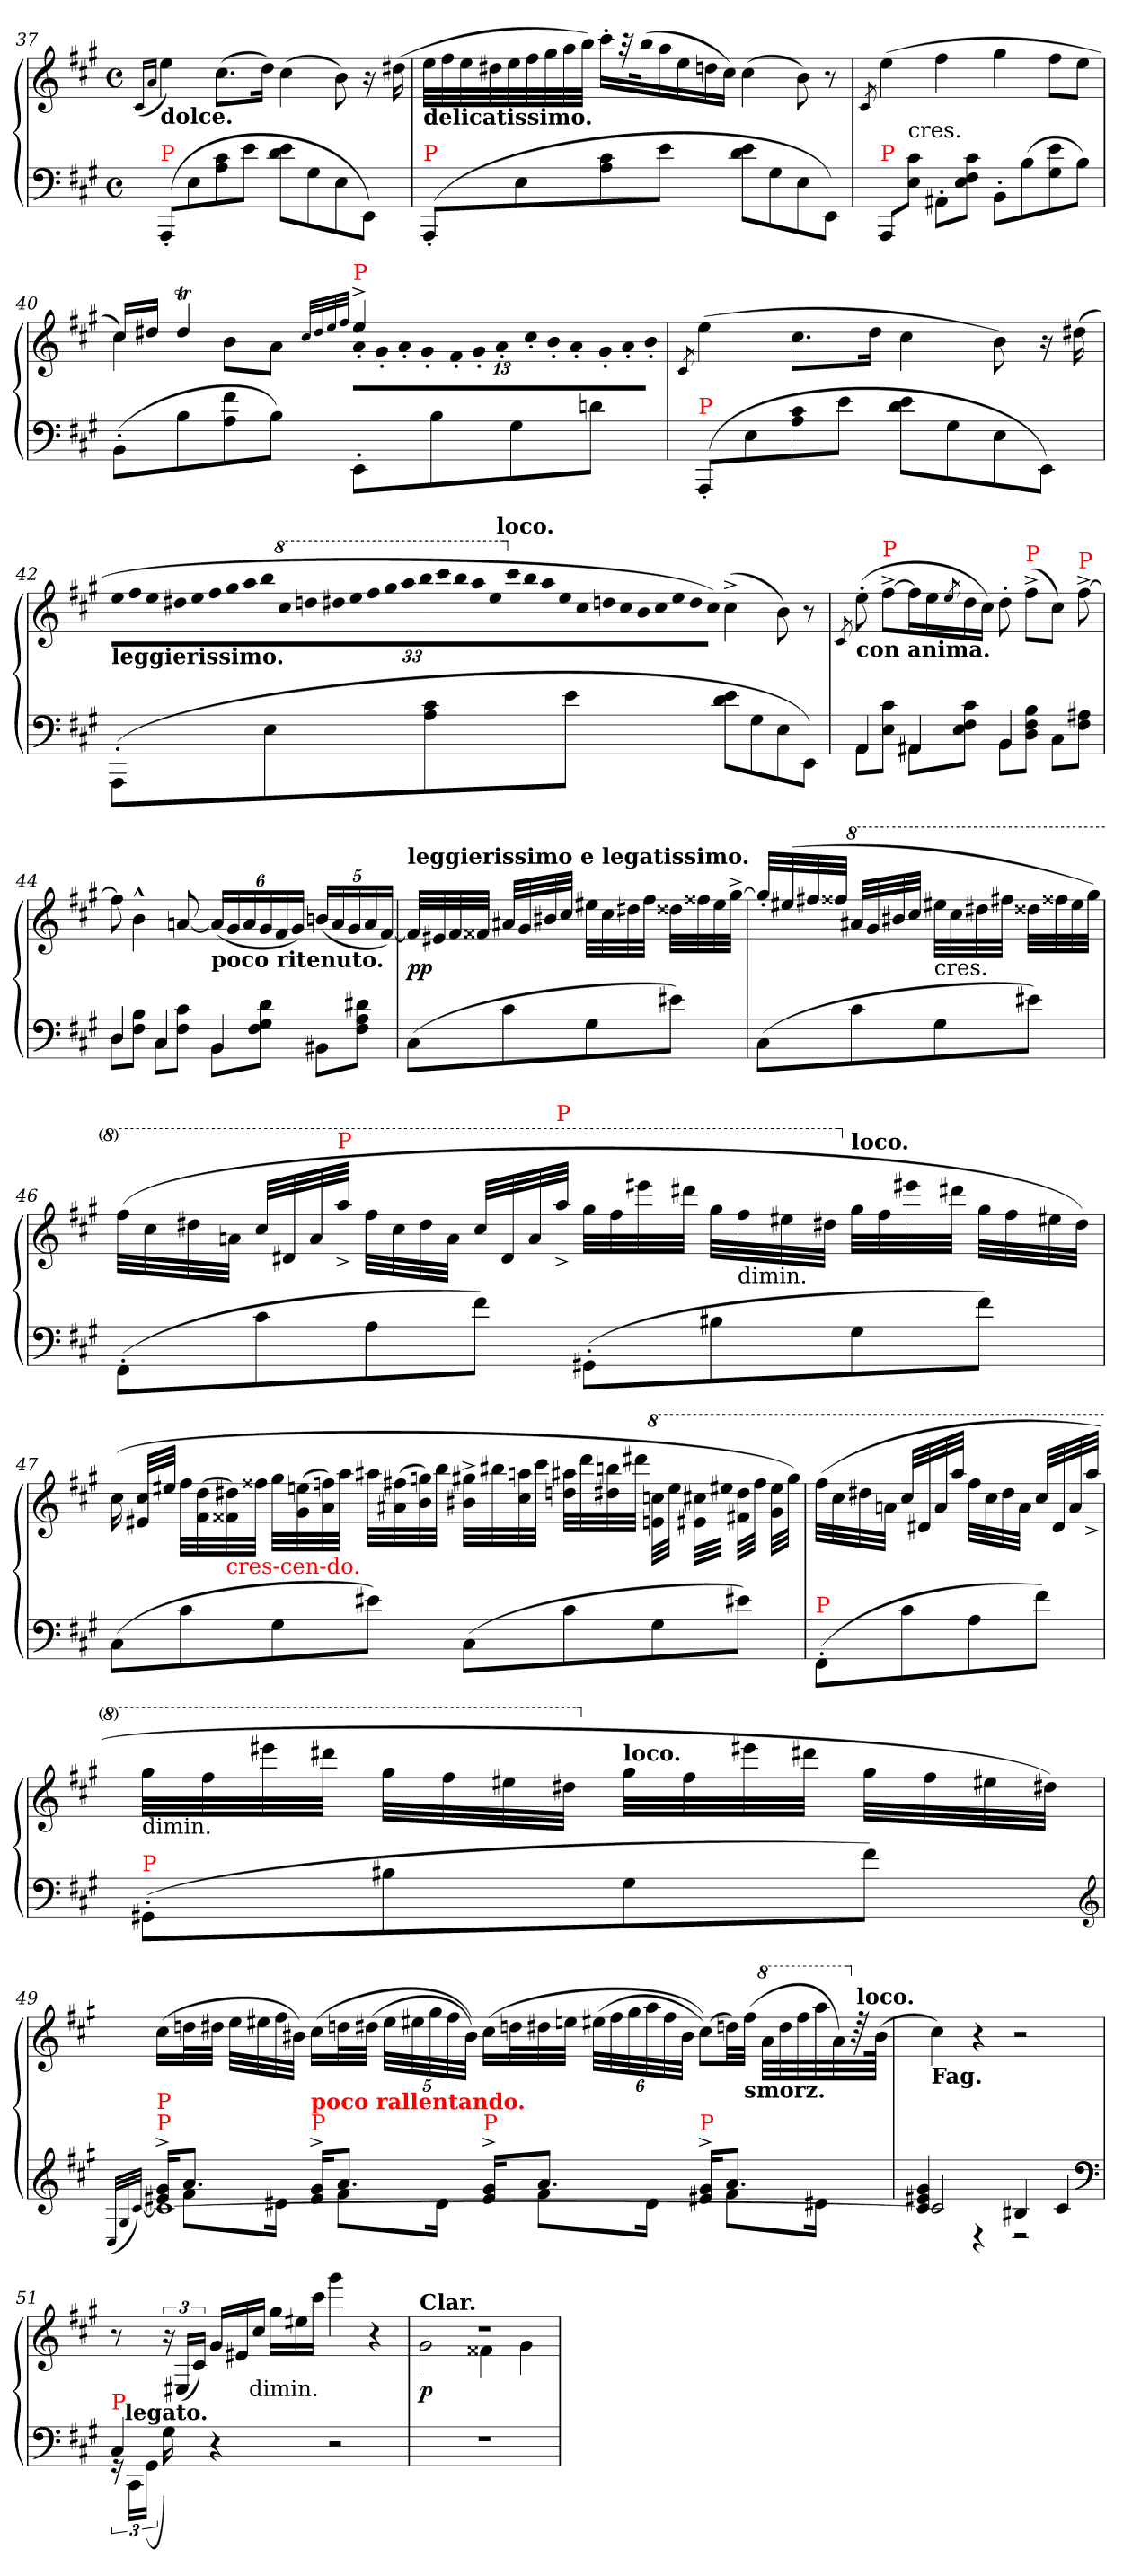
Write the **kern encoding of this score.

**kern	**kern	**dynam
*part1	*part1	*part1
*staff2	*staff1	*staff1/2
*clefF4	*clefG2	*
*k[f#c#g#]	*k[f#c#g#]	*
*A:	*A:	*
*M4/4	*M4/4	*
*met(c)	*met(c)	*
=37	=37	=37
.	(>16qqc#/LL	.
.	16qqa/JJ	.
!	!LO:TX:b:B:t=dolce.	!
!LO:TX:a:color=red:t=P	!	!
(>8AAA'>/L	4ee)	.
8E\	.	.
8c#\ 8A\	(>8.cc#L	.
8e\J	.	.
.	16ddJk)	.
8e 8dL	(>4cc#	.
8G#	.	.
8E	8b)	.
8EEJ)	16r	.
.	(>16dd#X	.
=38	=38	=38
*	*Xtuplet	*
!	!LO:TX:b:B:t=delicatissimo.	!
!LO:TX:a:color=red:t=P	!	!
(>8AAA'</L	36eeLLL	.
.	36ff#	.
.	36ee	.
.	36dd#X	.
.	36ee	.
8E\	.	.
.	36ff#	.
.	36gg#	.
.	36aa	.
.	36bbJJJ)	.
8c#\ 8A\	16ccc#'>LL	.
.	32r	.
.	(>32bbk	.
!	!LO:N:vis=16	!
8e\J	32aa	.
!	!LO:N:vis=16	!
.	32ee	.
!	!LO:N:vis=16	!
.	32ddn	.
!	!LO:N:vis=16	!
.	32cc#JJ)	.
8e\ 8d\L	(>4cc#	.
8G#\	.	.
8E\	8b)	.
8EE\J)	8r	.
=39	=39	=39
.	8qc#/	.
!LO:TX:a:color=red:t=P	!	!
*	*^	*
8AAA/L	(>4ee	8ryy	.
!	!	!LO:TX:c:t=cres.	!
8c#\ 8E\J	.	2..ryy	.
8AA#X'>L	4ff#	.	.
8c# 8F# 8EJ	.	.	.
8BB'>L	4gg#	.	.
(>8B	.	.	.
8e 8G#	8ff#L	.	.
8BJ)	8eeJ	.	.
=40	=40	=40	=40
(>8BB'>\L	16cc#LL	4cc#)	.
.	16dd#XJJ	.	.
!	!LO:N:vis=4	!	!
8B\	4.dd#t	.	.
8f# 8A	.	8bL	.
8BJ)	.	8aJ	.
.	32qqcc#/LLL	.	.
.	32qqdd#/	.	.
.	32qqee/	.	.
.	32qqff#/JJJ	.	.
!	!LO:N:vis=4	!	!
*	*	*tuplet	*
*	*	*Xbrackettup	*
!	!LO:TX:a:color=red:t=P	!	!
!	!	!LO:N:vis=32	!
8EE'>L	2ee^>	26a'>LLL	.
!	!	!LO:N:vis=32	!
.	.	26g#'>	.
!	!	!LO:N:vis=32	!
.	.	26a'>	.
!	!	!LO:N:vis=32	!
.	.	26g#'>	.
8B	.	.	.
!	!	!LO:N:vis=32	!
.	.	26f#'>	.
!	!	!LO:N:vis=32	!
.	.	26g#'>	.
!	!	!LO:N:vis=32	!
.	.	26a'>	.
8G#	.	.	.
!	!	!LO:N:vis=32	!
.	.	26cc#'>	.
!	!	!LO:N:vis=32	!
.	.	26b'>	.
!	!	!LO:N:vis=32	!
.	.	26a'>	.
8dnJ	.	.	.
!	!	!LO:N:vis=32	!
.	.	26g#'>	.
!	!	!LO:N:vis=32	!
.	.	26a'>	.
!	!	!LO:N:vis=32	!
.	.	26b'>JJJ	.
*	*v	*v	*
=41	=41	=41
.	8qc#/	.
!LO:TX:a:color=red:t=P	!	!
(>8AAA'</L	(>4ee	.
8E\	.	.
8c#\ 8A\	8.cc#L	.
8e\J	.	.
.	16ddJk	.
8e 8dL	4cc#	.
8G#	.	.
8E	8b)	.
8EEJ)	16r	.
.	(>16dd#X	.
=42	=42	=42
!	!LO:TX:b:B:t=leggierissimo.	!
!	!LO:N:vis=32	!
(>8AAA'>\L	66eeLLL	.
!	!LO:N:vis=32	!
.	66ff#	.
!	!LO:N:vis=32	!
.	66ee	.
!	!LO:N:vis=32	!
.	66dd#X	.
!	!LO:N:vis=32	!
.	66ee	.
!	!LO:N:vis=32	!
.	66ff#	.
!	!LO:N:vis=32	!
.	66gg#	.
!	!LO:N:vis=32	!
.	66aa	.
!	!LO:N:vis=32	!
.	66bb	.
8E\	.	.
*	*8va	*
!	!LO:N:vis=32	!
.	66ccc#	.
!	!LO:N:vis=32	!
.	66dddn	.
!	!LO:N:vis=32	!
.	66ddd#X	.
!	!LO:N:vis=32	!
.	66eee	.
!	!LO:N:vis=32	!
.	66fff#	.
!	!LO:N:vis=32	!
.	66ggg#	.
!	!LO:N:vis=32	!
.	66aaa	.
!	!LO:N:vis=32	!
.	66bbb	.
8c#\ 8A\	.	.
!	!LO:N:vis=32	!
.	66cccc#	.
!	!LO:N:vis=32	!
.	66bbb	.
!	!LO:N:vis=32	!
.	66aaa	.
!	!LO:N:vis=32	!
.	66eee	.
*	*X8va	*
!	!LO:TX:a:B:t=loco.	!
!	!LO:N:vis=32	!
.	66ccc#	.
!	!LO:N:vis=32	!
.	66bb	.
!	!LO:N:vis=32	!
.	66aa	.
!	!LO:N:vis=32	!
.	66ee	.
8e\J	.	.
!	!LO:N:vis=32	!
.	66cc#	.
!	!LO:N:vis=32	!
.	66ddn	.
!	!LO:N:vis=32	!
.	66cc#	.
!	!LO:N:vis=32	!
.	66b	.
!	!LO:N:vis=32	!
.	66cc#	.
!	!LO:N:vis=32	!
.	66ee	.
!	!LO:N:vis=32	!
.	66dd	.
!	!LO:N:vis=32	!
.	66cc#JJJ)	.
8e\ 8d\L	(>4cc#^>	.
8G#\	.	.
8E\	8b)	.
8EE\J)	8r	.
=43	=43	=43
.	8qc#/	.
*^	*	*
!	!	!LO:TX:b:B:t=con anima.	!
8AAL	4AA/	(>8ee'>	.
!	!	!LO:TX:a:color=red:t=P	!
8c#\ 8E\J	.	[8ff#^<L	.
8AA#XL	4AA#X/	16ff#L]	.
.	.	16ee	.
.	.	8qee/	.
8c#\ 8F#\ 8E\J	.	16dd	.
.	.	16cc#JJ)	.
8BBL	4BB/	8dd'>	.
!	!	!LO:TX:a:color=red:t=P	!
8B\ 8F#\ 8D\J	.	(>8ff#^<L	.
8C#L	4ryy	8cc#J)	.
!	!	!LO:TX:a:color=red:t=P	!
8A#X\ 8F#\J	.	[8ff#^<	.
=44	=44	=44	=44
8DL	4D/	8ff#]	.
8B\ 8F#\J	.	4b^^>	.
8C#L	4C#/	.	.
8c#\ 8F#\J	.	[8an	.
!	!	!LO:TX:b:B:t=poco ritenuto.	!
8BBL	4BB/	(<24aLL]	.
.	.	24g#	.
.	.	24a	.
8d\ 8G#\ 8F#\J	.	24g#	.
.	.	24f#	.
.	.	24g#JJ)	.
8BB#XL	4ryy	(<20bnLL	.
.	.	20a	.
.	.	20g#	.
8d#X\ 8A\ 8F#\J	.	.	.
.	.	20a	.
.	.	[20f#JJ)	.
*v	*v	*	*
=45	=45	=45
!	!LO:TX:a:B:t=leggierissimo e legatissimo.	!
(>8C#L	32f#LLL]	p p
.	32e#X	.
.	32f#	.
.	32f##XJJJ	.
8c#	32a#XLLL	.
.	32g#	.
.	32b#X	.
.	32cc#JJJ	.
8G#	32ee#X\LLL	.
.	32cc#\	.
.	32dd#X	.
.	32ff#JJJ	.
8e#XJ)	32dd##X\LLL	.
.	32ff##X\	.
.	32ee#\	.
.	[32gg#^>JJJ	.
=	=	=
(>8C#L	32gg#'>/LLL]	.
.	(>32ee#\	.
.	32ff#X	.
.	32ff##XJJJ	.
*	*8va	*
8c#	32aa#X/LLL	.
.	32gg#/	.
.	32bb#X	.
.	32ccc#JJJ	.
!	!LO:TX:c:t=cres.	!
8G#	32eee#X\LLL	.
.	32ccc#\	.
.	32ddd#X\	.
.	32fff#XJJJ	.
8e#XJ)	32ddd##X\LLL	.
.	32fff##X\	.
.	32eee#\	.
.	32ggg#JJJ)	.
=46	=46	=46
(>8FF#'>L	(>32fff#\LLL	.
.	32ccc#\	.
.	32ddd#X	.
.	32aanJJJ	.
8c#	32ccc#/LLL	.
.	32dd#X/	.
.	32aa	.
!	!LO:TX:a:color=red:t=P	!
.	32aaa^<JJJ	.
8A	32fff#\LLL	.
.	32ccc#\	.
.	32ddd#	.
.	32aa\JJJ	.
8f#J)	32ccc#/LLL	.
.	32dd#/	.
.	32aa	.
!	!LO:TX:a:color=red:t=P	!
.	32aaa^<JJJ	.
(>8GG#X'>L	32ggg#LLL	.
.	32fff#	.
.	32eeee#X	.
.	32dddd#XJJJ	.
8B#X	32ggg#LLL	.
!	!LO:TX:b:t=dimin.	!
.	32fff#	.
.	32eee#X	.
.	32ddd#XJJJ	.
*	*X8va	*
!	!LO:TX:a:B:t=loco.	!
8G#	32gg#LLL	.
.	32ff#	.
.	32eee#X	.
.	32ddd#XJJJ	.
8f#J)	32gg#LLL	.
.	32ff#	.
.	32ee#X	.
.	32dd#JJJ)	.
=47	=47	=47
(>8C#L	(>16cc#	.
.	32cc# 32e#XLLL	.
.	32ee#XJJJ	.
8c#	32ff#LLL	.
.	(>32dd 32f#	.
!	!LO:TX:b:color=red:t=cres-cen-do.	!
.	32dd#X 32f##X)	.
.	32ff##XJJJ	.
8G#	32gg#LLL	.
.	(>32een 32g#	.
.	32ffn 32a)	.
.	32aaJJJ	.
8e#XJ)	32aa#XLLL	.
.	(32ff#X 32a#X	.
.	32ggn 32b)	.
.	32bbJJJ	.
(>8C#L	32gg#X^< 32b#X^<LLL	.
.	32bb#X	.
.	32aan 32cc#	.
.	32ccc#JJJ	.
8c#	32aa#X 32ddnLLL	.
.	32ddd	.
.	32bbn 32dd#X	.
.	32ddd#XJJJ	.
*	*8va	*
8G#	32cccn\ 32ee\LLL	.
.	32eeeJJJ	.
.	32ccc#X\ 32ee#X\LLL	.
.	32eee#XJJJ	.
8e#XJ)	32ddd#\ 32ff#\LLL	.
.	32fff#JJJ	.
.	32eee#\ 32gg#\LLL	.
.	32ggg#JJJ)	.
=48	=48	=48
!LO:TX:a:color=red:t=P	!	!
(>8FF#'</L	(>32fff#\LLL	.
.	32ccc#\	.
.	32ddd#X\	.
.	32aan\JJJ	.
8c#\	32ccc#/LLL	.
.	32dd#X	.
.	32aa	.
.	32aaaJJJ	.
8A\	32fff#\LLL	.
.	32ccc#\	.
.	32ddd#\	.
.	32aa\JJJ	.
8f#\J)	32ccc#/LLL	.
.	32dd#	.
.	32aa	.
.	32aaa^JJJ	.
=	=	=
!	!LO:TX:b:t=dimin.	!
!LO:TX:a:color=red:t=P	!	!
(>8GG#X'</L	32ggg#LLL	.
.	32fff#	.
.	32eeee#X	.
.	32dddd#XJJJ	.
8B#X\	32ggg#LLL	.
.	32fff#	.
.	32eee#X	.
.	32ddd#XJJJ	.
*	*X8va	*
!	!LO:TX:a:B:t=loco.	!
8G#\	32gg#LLL	.
.	32ff#	.
.	32eee#X	.
.	32ddd#XJJJ	.
8f#\J)	32gg#LLL	.
.	32ff#	.
.	32ee#X	.
.	32dd#XJJJ)	.
*clefG2	*	*
=49	=49	=49
*^	*	*
*	*^	*	*
.	.	(<32qqC#/LLL	.	.
.	.	32qqG#/	.	.
.	.	[32qqc#/JJJ)	.	.
!LO:TX:a:color=red:t=P	!	!	!	!
!LO:TX:a:color=red:t=P	!	!	!	!
16g#^> 16e#X^>KL	16ryy	1c#_	(>16cc#LL	.
8.aJ	8f#L	.	32ddnL	.
.	.	.	32dd#XJJJ	.
.	.	.	32eeLLL	.
.	.	.	32ee#X	.
.	16d#XJk	.	32ff#	.
.	.	.	32b#XJJJ)	.
!	!	!	!LO:TX:b:B:color=red:t=poco rallentando.	!
!LO:TX:a:color=red:t=P	!	!	!	!
16g#^> 16e#^>KL	16ryy	.	(>16cc#LL	.
8.aJ	8f#L	.	32ddnL	.
.	.	.	(>32dd#XJJJ	.
.	.	.	40ee#LLL	.
.	.	.	40ee#X	.
.	.	.	40gg#	.
.	16d#Jk	.	.	.
.	.	.	40ff#	.
.	.	.	40b#JJJ))	.
!LO:TX:a:color=red:t=P	!	!	!	!
!	!	!	!LO:N:vis=16	!
16g#^> 16e#^>KL	16ryy	.	(>32cc#LL	.
.	.	.	32ddnL	.
8.aJ	8f#L	.	32dd#X	.
.	.	.	32eenJJJ	.
.	.	.	(>48ee#XLLL	.
.	.	.	48ff#	.
.	.	.	48gg#	.
.	16d#Jk	.	48aa	.
.	.	.	48ff#	.
.	.	.	48b#JJJ	.
!LO:TX:a:color=red:t=P	!	!	!	!
!	!	!	!LO:N:vis=8	!
16g#^> 16e#X^>KL	16ryy	.	(>16cc#L))	.
8.aJ	8f#L	.	32ddnLL)	.
!	!	!	!LO:TX:b:B:t=smorz.	!
.	.	.	(>32ff#JJJ	.
*	*	*	*8va	*
*	*	*	*Xtuplet	*
.	.	.	48aaLLL	.
.	.	.	48ddd	.
.	.	.	48fff#	.
.	16d#XJk	.	48aaa	.
.	.	.	48aa)	.
*	*	*	*X8va	*
.	.	.	96r	.
!	!	!	!LO:TX:a:B:t=loco.	!
.	.	.	(>96b#JJJk	.
*	*v	*v	*	*
=50	=50	=50	=50
!	!	!LO:TX:b:B:t=Fag.	!
2c#!/	4g#/ 4e#X/ 4c#]/	4cc#\)	.
.	4r	4r	.
4B#X!/	2r	2r	.
4c#!/	.	.	.
*clefF4	*	*	*
=51	=51	=51	=51
!LO:TX:a:color=red:t=P	!	!	!
4C#!	24rGG	8r	.
!	!LO:TX:a:B:t=legato.	!	!
.	24CC#LL	.	.
.	(>24GG#JJ	.	.
*	*Xtuplet	*tuplet	*
*	*	*brackettup	*
.	24G#\)	24r	.
.	24ryy	(<24E#X/LL	.
.	24ryy	24c#/JJ)	.
*	*	*Xtuplet	*
2ryy	4r	24g#/LL	.
.	.	24e#X/	.
!	!	!LO:TX:c:t=dimin.	!
.	.	24cc#JJ	.
.	.	24gg#LL	.
.	.	24ee#X	.
.	.	24ccc#JJ	.
.	2r	4ggg#	.
4ryy	.	4r	.
*v	*v	*	*
=52	=52	=52
*	*^	*
!	!LO:TX:a:B:t=Clar.	!	!
1rF	1rdd	2g#!\	p
.	.	4f##X!\	.
.	.	4g#!\	.
*	*v	*v	*
=	=	=
*-	*-	*-
